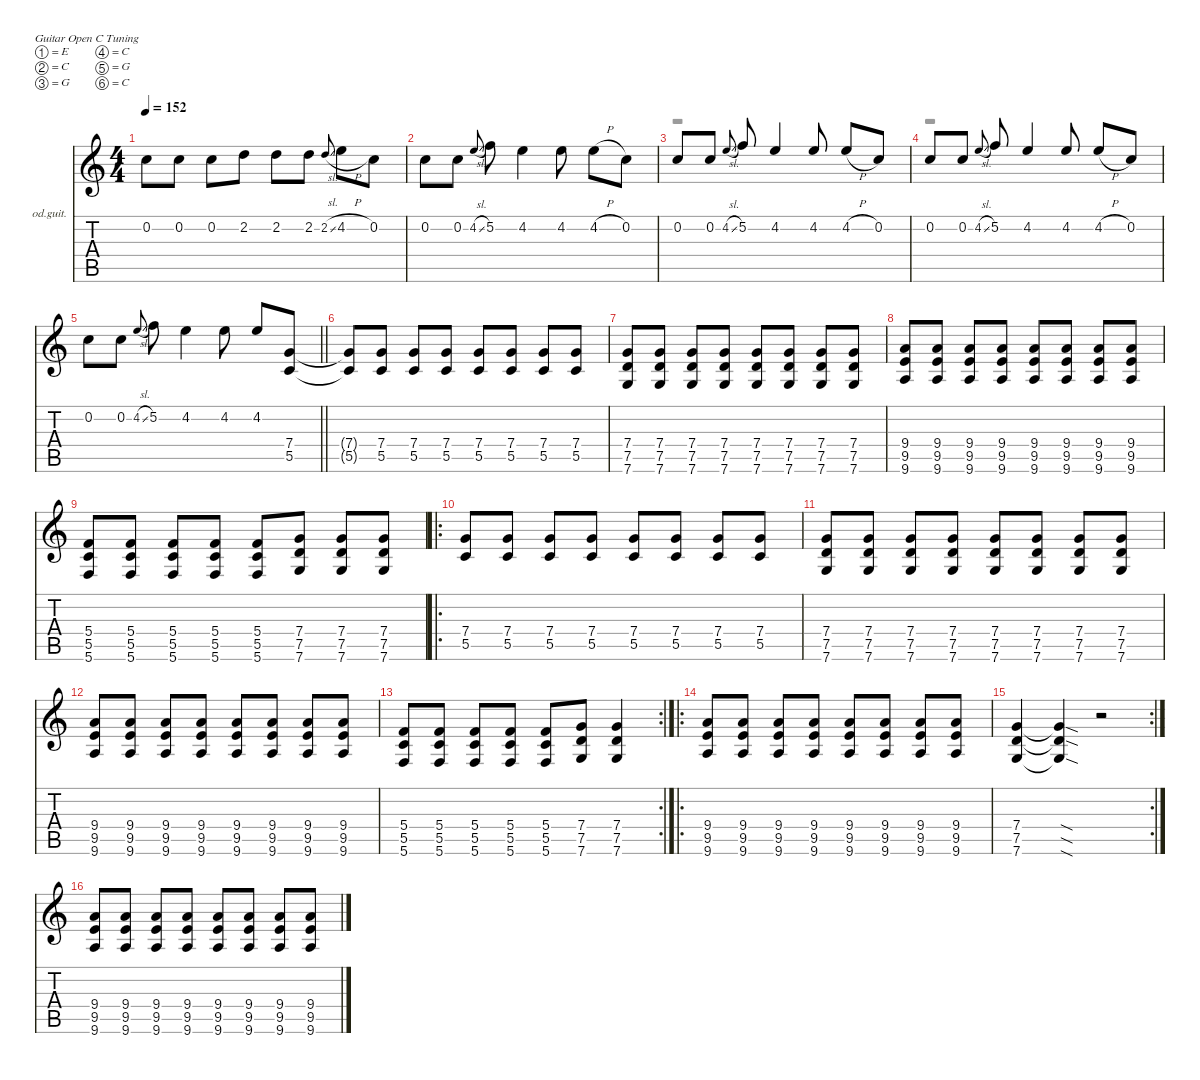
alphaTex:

\defaultSystemsLayout 4
\hideDynamics
\bracketExtendMode nobrackets
\firstSystemTrackNameOrientation horizontal
\otherSystemsTrackNameOrientation horizontal
\track ("Guitar 1" "od.guit.") {instrument overdrivenguitar}
\staff {score tabs}
\tuning (E4 C4 G3 C3 G2 C2)
\voice
\ts (4 4)
\tempo 152
\clef g2
\ks c
0.2.8{dy f beam Down} 0.2.8{beam Down} 0.2.8{beam Down} 2.2.8{beam Down} 2.2.8{beam Down} 2.2.8{beam Down} 2.2{sl}.8{gr onbeat dy mf beam Up} 4.2{h}.8{dy f beam Down} 0.2.8{beam Down} |
0.2.8{beam Down} 0.2.8{beam Down} 4.2{sl}.8{gr onbeat dy mf beam Up} 5.2.8{dy f beam Down} 4.2.4{beam Down} 4.2.8{beam Down} 4.2{h}.8{beam Down} 0.2.8{beam Down} |
0.2.8{beam Up} 0.2.8{beam Up} 4.2{sl}.8{gr onbeat dy mf beam Up} 5.2.8{dy f beam Up} 4.2.4{beam Up} 4.2.8{beam Up} 4.2{h}.8{beam Up} 0.2.8{beam Up} |
0.2.8{beam Up} 0.2.8{beam Up} 4.2{sl}.8{gr onbeat dy mf beam Up} 5.2.8{dy f beam Up} 4.2.4{beam Up} 4.2.8{beam Up} 4.2{h}.8{beam Up} 0.2.8{beam Up} |
\barLineRight lightlight
0.2.8{beam Down} 0.2.8{beam Down} 4.2{sl}.8{gr onbeat dy mf beam Up} 5.2.8{dy f beam Down} 4.2.4{beam Down} 4.2.8{beam Down} 4.2.8{beam Up} (7.4 5.5).8{beam Up} |
(7.4{t} 5.5{t}).8{beam Up} (7.4 5.5).8{beam Up} (7.4 5.5).8{beam Up} (7.4 5.5).8{beam Up} (7.4 5.5).8{beam Up} (7.4 5.5).8{beam Up} (7.4 5.5).8{beam Up} (7.4 5.5).8{beam Up} |
(7.4 7.5 7.6).8{beam Up} (7.4 7.5 7.6).8{beam Up} (7.4 7.5 7.6).8{beam Up} (7.4 7.5 7.6).8{beam Up} (7.4 7.5 7.6).8{beam Up} (7.4 7.5 7.6).8{beam Up} (7.4 7.5 7.6).8{beam Up} (7.4 7.5 7.6).8{beam Up} |
(9.4 9.5 9.6).8{beam Up} (9.4 9.5 9.6).8{beam Up} (9.4 9.5 9.6).8{beam Up} (9.4 9.5 9.6).8{beam Up} (9.4 9.5 9.6).8{beam Up} (9.4 9.5 9.6).8{beam Up} (9.4 9.5 9.6).8{beam Up} (9.4 9.5 9.6).8{beam Up} |
(5.4 5.5 5.6).8{beam Up} (5.4 5.5 5.6).8{beam Up} (5.4 5.5 5.6).8{beam Up} (5.4 5.5 5.6).8{beam Up} (5.4 5.5 5.6).8{beam Up} (7.4 7.5 7.6).8{beam Up} (7.4 7.5 7.6).8{beam Up} (7.4 7.5 7.6).8{beam Up} |
\ro
(7.4 5.5).8{beam Up} (7.4 5.5).8{beam Up} (7.4 5.5).8{beam Up} (7.4 5.5).8{beam Up} (7.4 5.5).8{beam Up} (7.4 5.5).8{beam Up} (7.4 5.5).8{beam Up} (7.4 5.5).8{beam Up} |
(7.4 7.5 7.6).8{beam Up} (7.4 7.5 7.6).8{beam Up} (7.4 7.5 7.6).8{beam Up} (7.4 7.5 7.6).8{beam Up} (7.4 7.5 7.6).8{beam Up} (7.4 7.5 7.6).8{beam Up} (7.4 7.5 7.6).8{beam Up} (7.4 7.5 7.6).8{beam Up} |
(9.4 9.5 9.6).8{beam Up} (9.4 9.5 9.6).8{beam Up} (9.4 9.5 9.6).8{beam Up} (9.4 9.5 9.6).8{beam Up} (9.4 9.5 9.6).8{beam Up} (9.4 9.5 9.6).8{beam Up} (9.4 9.5 9.6).8{beam Up} (9.4 9.5 9.6).8{beam Up} |
\rc 2
(5.4 5.5 5.6).8{beam Up} (5.4 5.5 5.6).8{beam Up} (5.4 5.5 5.6).8{beam Up} (5.4 5.5 5.6).8{beam Up} (5.4 5.5 5.6).8{beam Up} (7.4 7.5 7.6).8{beam Up} (7.4 7.5 7.6).4{beam Up} |
\ro
(9.4 9.5 9.6).8{beam Up} (9.4 9.5 9.6).8{beam Up} (9.4 9.5 9.6).8{beam Up} (9.4 9.5 9.6).8{beam Up} (9.4 9.5 9.6).8{beam Up} (9.4 9.5 9.6).8{beam Up} (9.4 9.5 9.6).8{beam Up} (9.4 9.5 9.6).8{beam Up} |
\rc 2
(7.4 7.5 7.6).4{beam Up} (7.4{sod t} 7.5{sod t} 7.6{sod t}).4{beam Up} r.2{beam Up} |
(9.4 9.5 9.6).8{beam Up} (9.4 9.5 9.6).8{beam Up} (9.4 9.5 9.6).8{beam Up} (9.4 9.5 9.6).8{beam Up} (9.4 9.5 9.6).8{beam Up} (9.4 9.5 9.6).8{beam Up} (9.4 9.5 9.6).8{beam Up} (9.4 9.5 9.6).8{beam Up}
\voice
\clef g2
\ottava regular
\simile none
\ks c
|
|
r.1{dy mf beam Down} |
r.1{beam Down} |
\barLineRight lightlight
|
|
|
|
|
|
|
|
|
|
|
